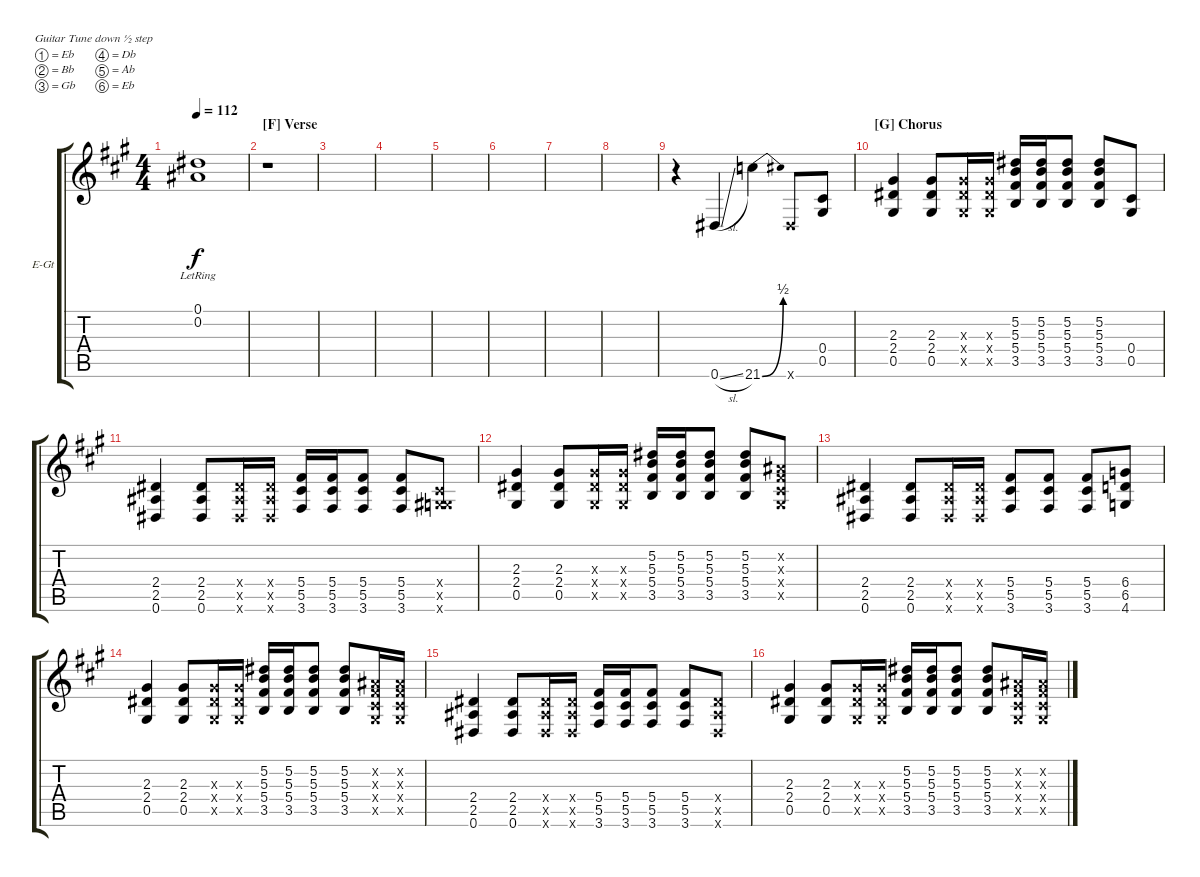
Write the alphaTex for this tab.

\defaultSystemsLayout 4
\bracketExtendMode groupsimilarinstruments
\firstSystemTrackNameOrientation horizontal
\otherSystemsTrackNameOrientation horizontal
\track ("Electric Guitar" "E-Gt") {instrument distortionguitar}
\staff {score tabs}
\tuning (Eb4 Bb3 Gb3 Db3 Ab2 Eb2)
\ts (4 4)
\tempo 112
\clef g2
\scale
1.07062
\ks a
(0.1{lr t} 0.2{lr t}).1{dy f} |
\section ("F" "Verse")
\scale
0.929382 r.1 |
\scale
1.07062 |
\scale
0.929382 |
\scale
1.07062 |
\scale
0.929382 |
\scale
1.07062 |
\scale
0.929382 |
\scale
1.07062 r.4 0.6{sl}.4 21.6{be (bend 0 0 17.4 2)}.4 0.6{x}.8 (0.5 0.4).8 |
\section ("G" "Chorus")
\scale
0.929382 (0.5 2.4 2.3).4 (0.5 2.4 2.3).8 (0.5{x} 2.4{x} 2.3{x}).16 (0.5{x} 2.4{x} 2.3{x}).16 (3.5 5.4 5.3 5.2).16 (3.5 5.4 5.3 5.2).16 (3.5 5.4 5.3 5.2).8 (3.5 5.4 5.3 5.2).8 (0.5 0.4).8 |
\scale
1.07062 (0.6 2.5 2.4).4 (0.6 2.5 2.4).8 (0.6{x} 2.5{x} 2.4{x}).16 (0.6{x} 2.5{x} 2.4{x}).16 (3.6 5.5 5.4).16 (3.6 5.5 5.4).16 (3.6 5.5 5.4).8 (3.6 5.5 5.4).8 (4.6{x} 0.5{x} 0.4{x}).8 |
\scale
0.929382 (0.5 2.4 2.3).4 (0.5 2.4 2.3).8 (0.5{x} 2.4{x} 2.3{x}).16 (0.5{x} 2.4{x} 2.3{x}).16 (3.5 5.4 5.3 5.2).16 (3.5 5.4 5.3 5.2).16 (3.5 5.4 5.3 5.2).8 (3.5 5.4 5.3 5.2).8 (0.5{x} 0.4{x} 0.3{x} 0.2{x}).8 |
\scale
1.07062 (0.6 2.5 2.4).4 (0.6 2.5 2.4).8 (0.6{x} 2.5{x} 2.4{x}).16 (0.6{x} 2.5{x} 2.4{x}).16 (3.6 5.5 5.4).8 (3.6 5.5 5.4).8 (3.6 5.5 5.4).8 (4.6 6.5 6.4).8 |
\scale
0.929382 (0.5 2.4 2.3).4 (0.5 2.4 2.3).8 (0.5{x} 2.4{x} 2.3{x}).16 (0.5{x} 2.4{x} 2.3{x}).16 (3.5 5.4 5.3 5.2).16 (3.5 5.4 5.3 5.2).16 (3.5 5.4 5.3 5.2).8 (3.5 5.4 5.3 5.2).8 (0.5{x} 0.4{x} 0.3{x} 0.2{x}).16 (0.5{x} 0.4{x} 0.3{x} 0.2{x}).16 |
\scale
1.07062 (0.6 2.5 2.4).4 (0.6 2.5 2.4).8 (0.6{x} 2.5{x} 2.4{x}).16 (0.6{x} 2.5{x} 2.4{x}).16 (3.6 5.5 5.4).16 (3.6 5.5 5.4).16 (3.6 5.5 5.4).8 (3.6 5.5 5.4).8 (0.6{x} 2.5{x} 2.4{x}).8 |
\scale
0.929382 (0.5 2.4 2.3).4 (0.5 2.4 2.3).8 (0.5{x} 2.4{x} 2.3{x}).16 (0.5{x} 2.4{x} 2.3{x}).16 (3.5 5.4 5.3 5.2).16 (3.5 5.4 5.3 5.2).16 (3.5 5.4 5.3 5.2).8 (3.5 5.4 5.3 5.2).8 (0.5{x} 0.4{x} 0.3{x} 0.2{x}).16 (0.5{x} 0.4{x} 0.3{x} 0.2{x}).16
